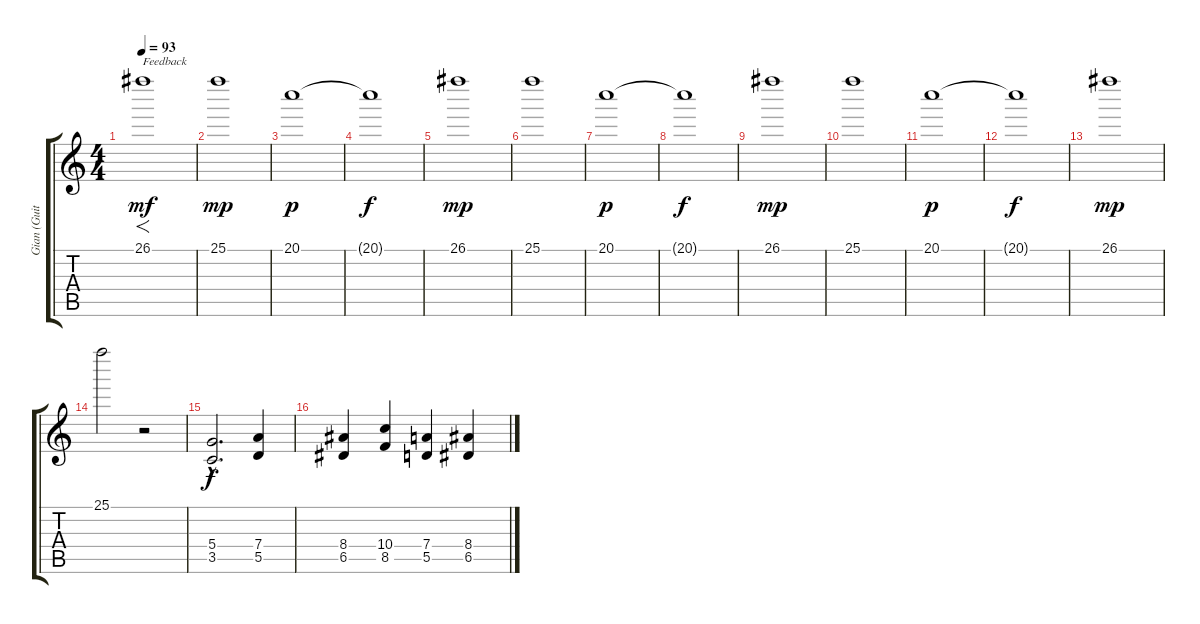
\track ("Gian (Guitar)" "Gian (Guit") {instrument overdrivenguitar}
\staff {score tabs}
\tuning (E4 B3 G3 D3 A2 D2) {hide}
\ts (4 4)
\tempo 93
\clef g2
\ks c
26.1.1{f txt "Feedback" dy mf balance 16} |
25.1.1{dy mp} |
20.1.1{dy p} |
20.1{t}.1{dy f} |
26.1.1{dy mp} |
25.1.1 |
20.1.1{dy p} |
20.1{t}.1{dy f} |
26.1.1{dy mp} |
25.1.1 |
20.1.1{dy p} |
20.1{t}.1{dy f} |
26.1.1{dy mp} |
25.1.2 r.2 |
(5.4{hac} 3.5{hac}).2{d dy f balance 0} (7.4 5.5).4 |
(8.4 6.5).4 (10.4 8.5).4 (7.4 5.5).4 (8.4 6.5).4
